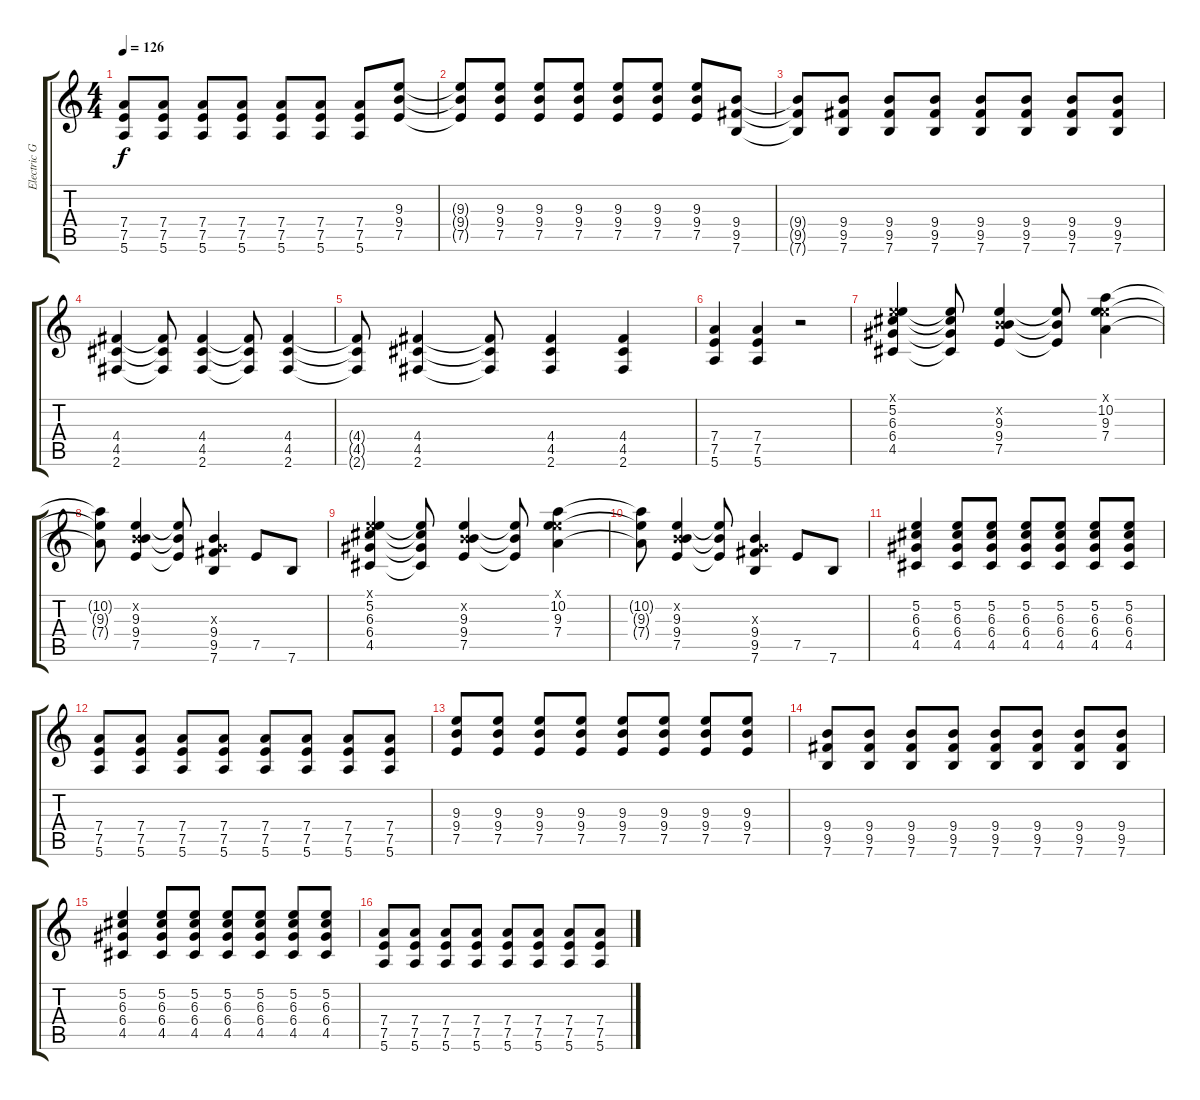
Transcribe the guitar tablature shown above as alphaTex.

\track ("Electric Guitar" "Electric G") {instrument distortionguitar}
\staff {score tabs}
\tuning (E4 B3 G3 D3 A2 E2) {hide}
\ts (4 4)
\tempo 126
\clef g2
\ks c
(7.4{t} 7.5{t} 5.6{t}).8{dy f} (7.4 7.5 5.6).8 (7.4 7.5 5.6).8 (7.4 7.5 5.6).8 (7.4 7.5 5.6).8 (7.4 7.5 5.6).8 (7.4 7.5 5.6).8 (9.3 9.4 7.5).8 |
(9.3{t} 9.4{t} 7.5{t}).8 (9.3 9.4 7.5).8 (9.3 9.4 7.5).8 (9.3 9.4 7.5).8 (9.3 9.4 7.5).8 (9.3 9.4 7.5).8 (9.3 9.4 7.5).8 (9.4 9.5 7.6).8 |
(9.4{t} 9.5{t} 7.6{t}).8 (9.4 9.5 7.6).8 (9.4 9.5 7.6).8 (9.4 9.5 7.6).8 (9.4 9.5 7.6).8 (9.4 9.5 7.6).8 (9.4 9.5 7.6).8 (9.4 9.5 7.6).8 |
(4.4 4.5 2.6).4 (4.4{t} 4.5{t} 2.6{t}).8 (4.4 4.5 2.6).4 (4.4{t} 4.5{t} 2.6{t}).8 (4.4 4.5 2.6).4 |
(4.4{t} 4.5{t} 2.6{t}).8 (4.4 4.5 2.6).4 (4.4{t} 4.5{t} 2.6{t}).8 (4.4 4.5 2.6).4 (4.4 4.5 2.6).4 |
(7.4 7.5 5.6).4 (7.4 7.5 5.6).4 r.2 |
(0.1{x} 5.2 6.3 6.4 4.5).4 (5.2{t} 6.3{t} 6.4{t} 4.5{t}).8 (0.2{x} 9.3 9.4 7.5).4 (9.3{t} 9.4{t} 7.5{t}).8 (0.1{x} 10.2 9.3 7.4).4 |
(10.2{t} 9.3{t} 7.4{t}).8 (0.2{x} 9.3 9.4 7.5).4 (9.3{t} 9.4{t} 7.5{t}).8 (0.3{x} 9.4 9.5 7.6).4 7.5.8 7.6.8 |
(0.1{x} 5.2 6.3 6.4 4.5).4 (5.2{t} 6.3{t} 6.4{t} 4.5{t}).8 (0.2{x} 9.3 9.4 7.5).4 (9.3{t} 9.4{t} 7.5{t}).8 (0.1{x} 10.2 9.3 7.4).4 |
(10.2{t} 9.3{t} 7.4{t}).8 (0.2{x} 9.3 9.4 7.5).4 (9.3{t} 9.4{t} 7.5{t}).8 (0.3{x} 9.4 9.5 7.6).4 7.5.8 7.6.8 |
(5.2 6.3 6.4 4.5).4 (5.2 6.3 6.4 4.5).8 (5.2 6.3 6.4 4.5).8 (5.2 6.3 6.4 4.5).8 (5.2 6.3 6.4 4.5).8 (5.2 6.3 6.4 4.5).8 (5.2 6.3 6.4 4.5).8 |
(7.4 7.5 5.6).8 (7.4 7.5 5.6).8 (7.4 7.5 5.6).8 (7.4 7.5 5.6).8 (7.4 7.5 5.6).8 (7.4 7.5 5.6).8 (7.4 7.5 5.6).8 (7.4 7.5 5.6).8 |
(9.3 9.4 7.5).8 (9.3 9.4 7.5).8 (9.3 9.4 7.5).8 (9.3 9.4 7.5).8 (9.3 9.4 7.5).8 (9.3 9.4 7.5).8 (9.3 9.4 7.5).8 (9.3 9.4 7.5).8 |
(9.4 9.5 7.6).8 (9.4 9.5 7.6).8 (9.4 9.5 7.6).8 (9.4 9.5 7.6).8 (9.4 9.5 7.6).8 (9.4 9.5 7.6).8 (9.4 9.5 7.6).8 (9.4 9.5 7.6).8 |
(5.2 6.3 6.4 4.5).4 (5.2 6.3 6.4 4.5).8 (5.2 6.3 6.4 4.5).8 (5.2 6.3 6.4 4.5).8 (5.2 6.3 6.4 4.5).8 (5.2 6.3 6.4 4.5).8 (5.2 6.3 6.4 4.5).8 |
(7.4 7.5 5.6).8 (7.4 7.5 5.6).8 (7.4 7.5 5.6).8 (7.4 7.5 5.6).8 (7.4 7.5 5.6).8 (7.4 7.5 5.6).8 (7.4 7.5 5.6).8 (7.4 7.5 5.6).8
